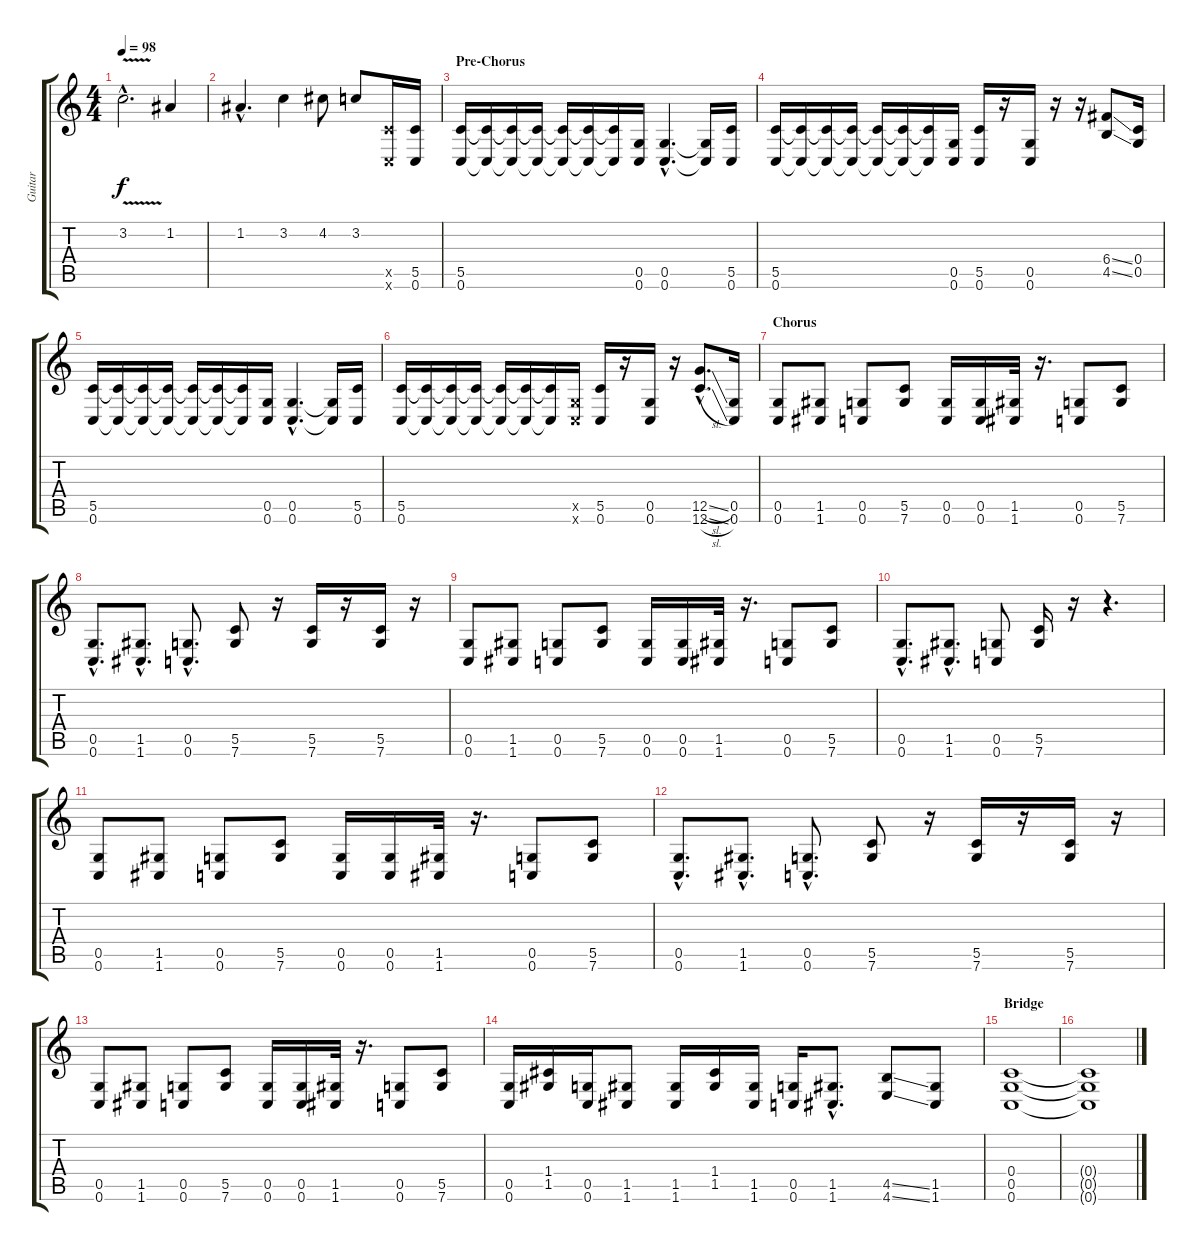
\track ("Guitar" "Guitar") {instrument distortionguitar}
\staff {score tabs}
\tuning (D4 A3 F3 C3 G2 C2) {hide}
\ts (4 4)
\tempo 98
\clef g2
\ks c
3.2{v hac}.2{d dy f} 1.2.4 |
1.2{hac}.4{d} 3.2.4 4.2.8 3.2.8 (5.5{x} 0.6{x}).16 (5.5 0.6).16 |
\section ("" "Pre-Chorus")
(5.5 0.6).16 (5.5{t} 0.6{t}).16 (5.5{t} 0.6{t}).16 (5.5{t} 0.6{t}).16 (5.5{t} 0.6{t}).16 (5.5{t} 0.6{t}).16 (5.5{t} 0.6{t}).16 (0.5 0.6).16 (0.5{hac} 0.6{hac}).4{d} (0.5{t} 0.6{t}).16 (5.5 0.6).16 |
(5.5 0.6).16 (5.5{t} 0.6{t}).16 (5.5{t} 0.6{t}).16 (5.5{t} 0.6{t}).16 (5.5{t} 0.6{t}).16 (5.5{t} 0.6{t}).16 (5.5{t} 0.6{t}).16 (0.5 0.6).16 (5.5 0.6).16 r.16 (0.5 0.6).16 r.16 r.16 (6.4{ss} 4.5{ss}).8 (0.4 0.5).16 |
(5.5 0.6).16 (5.5{t} 0.6{t}).16 (5.5{t} 0.6{t}).16 (5.5{t} 0.6{t}).16 (5.5{t} 0.6{t}).16 (5.5{t} 0.6{t}).16 (5.5{t} 0.6{t}).16 (0.5 0.6).16 (0.5{hac} 0.6{hac}).4{d} (0.5{t} 0.6{t}).16 (5.5 0.6).16 |
(5.5 0.6).16 (5.5{t} 0.6{t}).16 (5.5{t} 0.6{t}).16 (5.5{t} 0.6{t}).16 (5.5{t} 0.6{t}).16 (5.5{t} 0.6{t}).16 (5.5{t} 0.6{t}).16 (0.5{x} 0.6{x}).16 (5.5 0.6).16 r.16 (0.5 0.6).16 r.16 (12.5{sl hac} 12.6{sl hac}).8{d} (0.5 0.6).16 |
\section ("" "Chorus")
(0.5 0.6).8 (1.5 1.6).8 (0.5 0.6).8 (5.5 7.6).8 (0.5 0.6).16 (0.5 0.6).16 (1.5 1.6).32 r.16{d} (0.5 0.6).8 (5.5 7.6).8 |
(0.5{hac} 0.6{hac}).8{d} (1.5{hac} 1.6{hac}).8{d} (0.5{hac} 0.6{hac}).8{d} (5.5 7.6).8 r.16 (5.5 7.6).16 r.16 (5.5 7.6).16 r.16 |
(0.5 0.6).8 (1.5 1.6).8 (0.5 0.6).8 (5.5 7.6).8 (0.5 0.6).16 (0.5 0.6).16 (1.5 1.6).32 r.16{d} (0.5 0.6).8 (5.5 7.6).8 |
(0.5{hac} 0.6{hac}).8{d} (1.5{hac} 1.6{hac}).8{d} (0.5 0.6).8 (5.5 7.6).16 r.16 r.4{d} |
(0.5 0.6).8 (1.5 1.6).8 (0.5 0.6).8 (5.5 7.6).8 (0.5 0.6).16 (0.5 0.6).16 (1.5 1.6).32 r.16{d} (0.5 0.6).8 (5.5 7.6).8 |
(0.5{hac} 0.6{hac}).8{d} (1.5{hac} 1.6{hac}).8{d} (0.5{hac} 0.6{hac}).8{d} (5.5 7.6).8 r.16 (5.5 7.6).16 r.16 (5.5 7.6).16 r.16 |
(0.5 0.6).8 (1.5 1.6).8 (0.5 0.6).8 (5.5 7.6).8 (0.5 0.6).16 (0.5 0.6).16 (1.5 1.6).32 r.16{d} (0.5 0.6).8 (5.5 7.6).8 |
(0.5 0.6).16 (1.4 1.5).16 (0.5 0.6).16 (1.5 1.6).8 (1.5 1.6).16 (1.4 1.5).16 (1.5 1.6).16 (0.5 0.6).16 (1.5{hac} 1.6{hac}).8{d} (4.5{ss} 4.6{ss}).8 (1.5 1.6).8 |
\section ("" "Bridge")
(0.4 0.5 0.6).1 |
(0.4{t} 0.5{t} 0.6{t}).1{volume 9}
